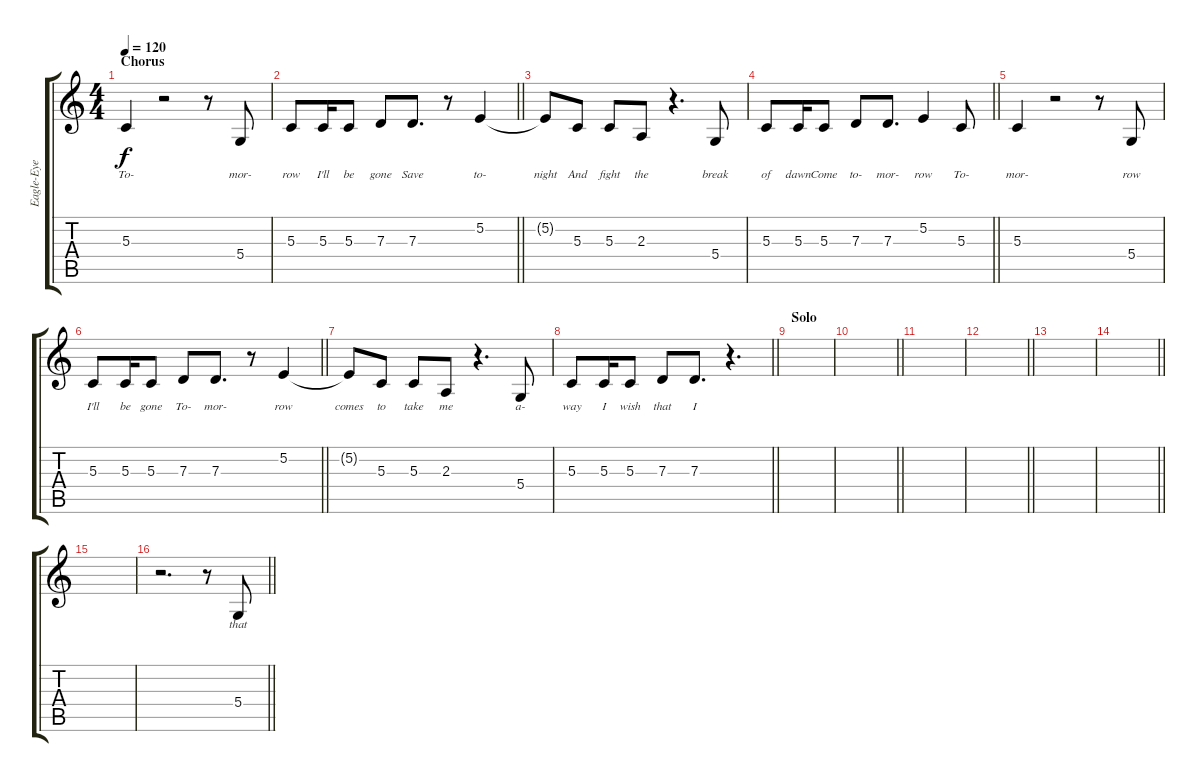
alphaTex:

\track ("Eagle-Eye Cherry Vocals" "Eagle-Eye ") {instrument altosax}
\staff {score tabs}
\tuning (E4 B3 G3 D3 A2 E2) {hide}
\ts (4 4)
\section ("" "Chorus")
\tempo 120
\clef g2
\ks c
5.3.4{lyrics (0 "To-") lyrics (1 "") lyrics (2 "") lyrics (3 "") lyrics (4 "") dy f} r.2 r.8 5.4.8{lyrics (0 "mor-") lyrics (1 "") lyrics (2 "") lyrics (3 "") lyrics (4 "")} |
\barLineRight lightlight
5.3.8{lyrics (0 "row") lyrics (1 "") lyrics (2 "") lyrics (3 "") lyrics (4 "")} 5.3.16{lyrics (0 "I'll") lyrics (1 "") lyrics (2 "") lyrics (3 "") lyrics (4 "")} 5.3.8{lyrics (0 "be") lyrics (1 "") lyrics (2 "") lyrics (3 "") lyrics (4 "")} 7.3.8{lyrics (0 "gone") lyrics (1 "") lyrics (2 "") lyrics (3 "") lyrics (4 "")} 7.3.8{d lyrics (0 "Save") lyrics (1 "") lyrics (2 "") lyrics (3 "") lyrics (4 "")} r.8 5.2.4{lyrics (0 "to-") lyrics (1 "") lyrics (2 "") lyrics (3 "") lyrics (4 "")} |
5.2{t}.8{lyrics (0 "night") lyrics (1 "") lyrics (2 "") lyrics (3 "") lyrics (4 "")} 5.3.8{lyrics (0 "And") lyrics (1 "") lyrics (2 "") lyrics (3 "") lyrics (4 "")} 5.3.8{lyrics (0 "fight") lyrics (1 "") lyrics (2 "") lyrics (3 "") lyrics (4 "")} 2.3.8{lyrics (0 "the") lyrics (1 "") lyrics (2 "") lyrics (3 "") lyrics (4 "")} r.4{d} 5.4.8{lyrics (0 "break") lyrics (1 "") lyrics (2 "") lyrics (3 "") lyrics (4 "")} |
\barLineRight lightlight
5.3.8{lyrics (0 "of") lyrics (1 "") lyrics (2 "") lyrics (3 "") lyrics (4 "")} 5.3.16{lyrics (0 "dawn") lyrics (1 "") lyrics (2 "") lyrics (3 "") lyrics (4 "")} 5.3.8{lyrics (0 "Come") lyrics (1 "") lyrics (2 "") lyrics (3 "") lyrics (4 "")} 7.3.8{lyrics (0 "to-") lyrics (1 "") lyrics (2 "") lyrics (3 "") lyrics (4 "")} 7.3.8{d lyrics (0 "mor-") lyrics (1 "") lyrics (2 "") lyrics (3 "") lyrics (4 "")} 5.2.4{lyrics (0 "row") lyrics (1 "") lyrics (2 "") lyrics (3 "") lyrics (4 "")} 5.3.8{lyrics (0 "To-") lyrics (1 "") lyrics (2 "") lyrics (3 "") lyrics (4 "")} |
5.3.4{lyrics (0 "mor-") lyrics (1 "") lyrics (2 "") lyrics (3 "") lyrics (4 "")} r.2 r.8 5.4.8{lyrics (0 "row") lyrics (1 "") lyrics (2 "") lyrics (3 "") lyrics (4 "")} |
\barLineRight lightlight
5.3.8{lyrics (0 "I'll") lyrics (1 "") lyrics (2 "") lyrics (3 "") lyrics (4 "")} 5.3.16{lyrics (0 "be") lyrics (1 "") lyrics (2 "") lyrics (3 "") lyrics (4 "")} 5.3.8{lyrics (0 "gone") lyrics (1 "") lyrics (2 "") lyrics (3 "") lyrics (4 "")} 7.3.8{lyrics (0 "To-") lyrics (1 "") lyrics (2 "") lyrics (3 "") lyrics (4 "")} 7.3.8{d lyrics (0 "mor-") lyrics (1 "") lyrics (2 "") lyrics (3 "") lyrics (4 "")} r.8 5.2.4{lyrics (0 "row") lyrics (1 "") lyrics (2 "") lyrics (3 "") lyrics (4 "")} |
5.2{t}.8{lyrics (0 "comes") lyrics (1 "") lyrics (2 "") lyrics (3 "") lyrics (4 "")} 5.3.8{lyrics (0 "to") lyrics (1 "") lyrics (2 "") lyrics (3 "") lyrics (4 "")} 5.3.8{lyrics (0 "take") lyrics (1 "") lyrics (2 "") lyrics (3 "") lyrics (4 "")} 2.3.8{lyrics (0 "me") lyrics (1 "") lyrics (2 "") lyrics (3 "") lyrics (4 "")} r.4{d} 5.4.8{lyrics (0 "a-") lyrics (1 "") lyrics (2 "") lyrics (3 "") lyrics (4 "")} |
\barLineRight lightlight
5.3.8{lyrics (0 "way") lyrics (1 "") lyrics (2 "") lyrics (3 "") lyrics (4 "")} 5.3.16{lyrics (0 "I") lyrics (1 "") lyrics (2 "") lyrics (3 "") lyrics (4 "")} 5.3.8{lyrics (0 "wish") lyrics (1 "") lyrics (2 "") lyrics (3 "") lyrics (4 "")} 7.3.8{lyrics (0 "that") lyrics (1 "") lyrics (2 "") lyrics (3 "") lyrics (4 "")} 7.3.8{d lyrics (0 "I") lyrics (1 "") lyrics (2 "") lyrics (3 "") lyrics (4 "")} r.4{d} |
\section ("" "Solo")
|
\barLineRight lightlight
|
|
\barLineRight lightlight
|
|
\barLineRight lightlight
|
|
\barLineRight lightlight
r.2{d} r.8 5.4.8{lyrics (0 "that") lyrics (1 "") lyrics (2 "") lyrics (3 "") lyrics (4 "")}
